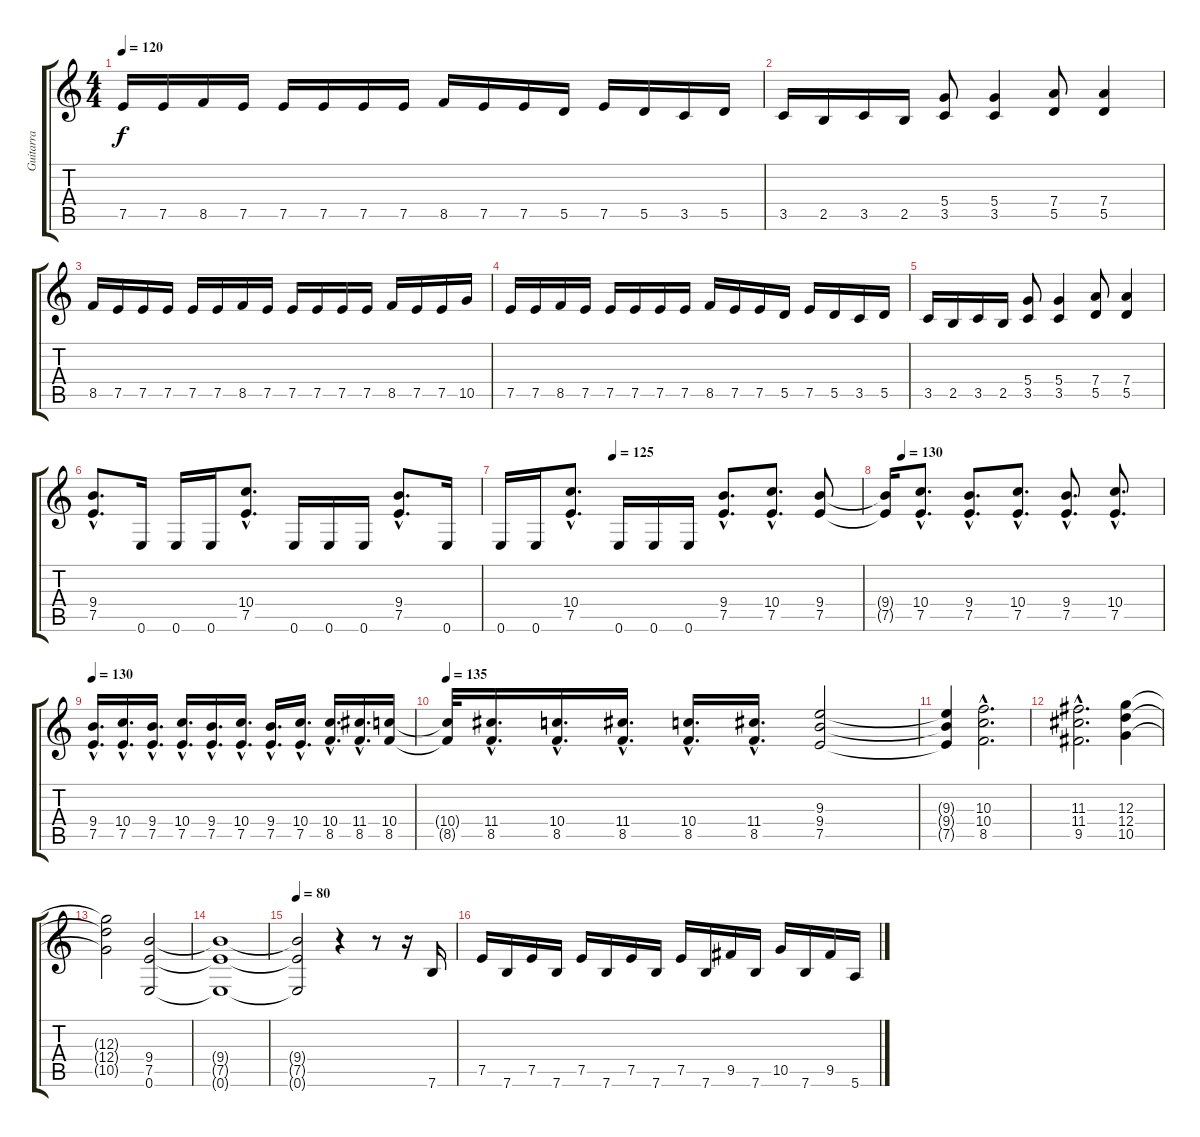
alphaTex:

\track ("Guitarra" "Guitarra") {instrument overdrivenguitar}
\staff {score tabs}
\tuning (E4 B3 G3 D3 A2 E2) {hide}
\ts (4 4)
\tempo 120
\clef g2
\ks c
7.5.16{dy f} 7.5.16 8.5.16 7.5.16 7.5.16 7.5.16 7.5.16 7.5.16 8.5.16 7.5.16 7.5.16 5.5.16 7.5.16 5.5.16 3.5.16 5.5.16 |
3.5.16 2.5.16 3.5.16 2.5.16 (5.4 3.5).8 (5.4 3.5).4 (7.4 5.5).8 (7.4 5.5).4 |
8.5.16 7.5.16 7.5.16 7.5.16 7.5.16 7.5.16 8.5.16 7.5.16 7.5.16 7.5.16 7.5.16 7.5.16 8.5.16 7.5.16 7.5.16 10.5.16 |
7.5.16 7.5.16 8.5.16 7.5.16 7.5.16 7.5.16 7.5.16 7.5.16 8.5.16 7.5.16 7.5.16 5.5.16 7.5.16 5.5.16 3.5.16 5.5.16 |
3.5.16 2.5.16 3.5.16 2.5.16 (5.4 3.5).8 (5.4 3.5).4 (7.4 5.5).8 (7.4 5.5).4 |
(9.4{hac} 7.5{hac}).8{d} 0.6.16 0.6.16 0.6.16 (10.4{hac} 7.5{hac}).8{d} 0.6.16 0.6.16 0.6.16 (9.4{hac} 7.5{hac}).8{d} 0.6.16 |
\tempo (125 0.3125)
0.6.16 0.6.16 (10.4{hac} 7.5{hac}).8{d} 0.6.16 0.6.16 0.6.16 (9.4{hac} 7.5{hac}).8{d} (10.4{hac} 7.5{hac}).8{d} (9.4 7.5).8 |
\tempo (130 0.0625)
(9.4{t} 7.5{t}).16 (10.4{hac} 7.5{hac}).8{d} (9.4{hac} 7.5{hac}).8{d} (10.4{hac} 7.5{hac}).8{d} (9.4{hac} 7.5{hac}).8{d} (10.4{hac} 7.5{hac}).8{d} |
\tempo 130
(9.4{hac} 7.5{hac}).16{d} (10.4{hac} 7.5{hac}).16{d} (9.4{hac} 7.5{hac}).16{d} (10.4{hac} 7.5{hac}).16{d} (9.4{hac} 7.5{hac}).16{d} (10.4{hac} 7.5{hac}).16{d} (9.4{hac} 7.5{hac}).16{d} (10.4{hac} 7.5{hac}).16{d} (10.4{hac} 8.5{hac}).16{d} (11.4{hac} 8.5{hac}).16{d} (10.4 8.5).16 |
\tempo 135
(10.4{t} 8.5{t}).32 (11.4{hac} 8.5{hac}).16{d} (10.4{hac} 8.5{hac}).16{d} (11.4{hac} 8.5{hac}).16{d} (10.4{hac} 8.5{hac}).16{d} (11.4{hac} 8.5{hac}).16{d} (9.3 9.4 7.5).2 |
(9.3{t} 9.4{t} 7.5{t}).4 (10.3{hac} 10.4{hac} 8.5{hac}).2{d} |
(11.3{hac} 11.4{hac} 9.5{hac}).2{d} (12.3 12.4 10.5).4 |
(12.3{t} 12.4{t} 10.5{t}).2 (9.4 7.5 0.6).2 |
(9.4{t} 7.5{t} 0.6{t}).1 |
\tempo 80
(9.4{t} 7.5{t} 0.6{t}).2 r.4 r.8 r.16 7.6.16 |
7.5.16 7.6.16 7.5.16 7.6.16 7.5.16 7.6.16 7.5.16 7.6.16 7.5.16 7.6.16 9.5.16 7.6.16 10.5.16 7.6.16 9.5.16 5.6.16
